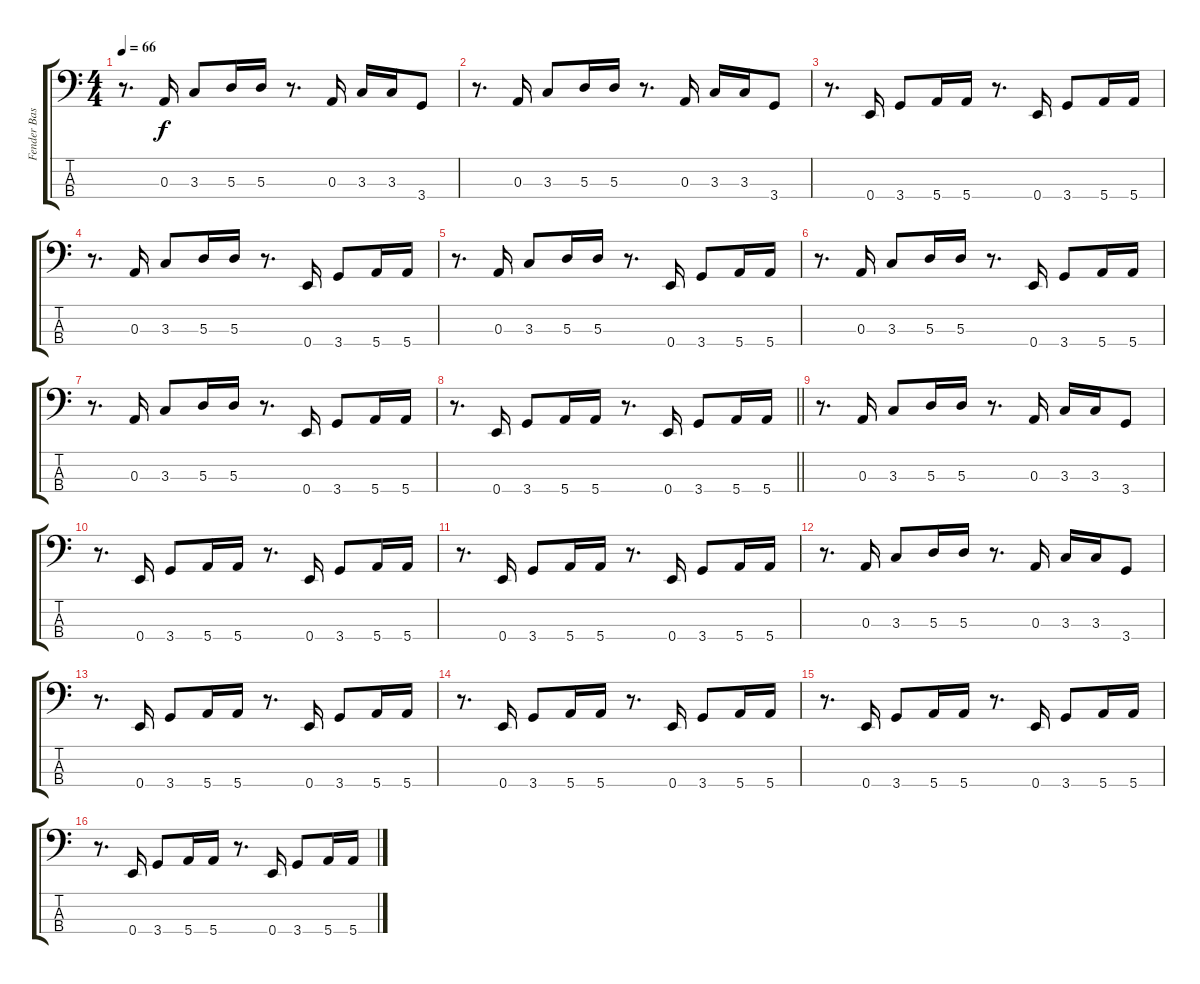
\track ("Fender Bass  -    (Aston \"Faimylman\" Bar" "Fender Bas") {instrument electricbassfinger}
\staff {score tabs}
\tuning (G2 D2 A1 E1) {hide}
\ts (4 4)
\tempo 66
\clef f4
\ks c
r.8{d dy f} 0.3.16 3.3.8 5.3.16 5.3.16 r.8{d} 0.3.16 3.3.16 3.3.16 3.4.8 |
r.8{d} 0.3.16 3.3.8 5.3.16 5.3.16 r.8{d} 0.3.16 3.3.16 3.3.16 3.4.8 |
r.8{d} 0.4.16 3.4.8 5.4.16 5.4.16 r.8{d} 0.4.16 3.4.8 5.4.16 5.4.16 |
r.8{d} 0.3.16 3.3.8 5.3.16 5.3.16 r.8{d} 0.4.16 3.4.8 5.4.16 5.4.16 |
r.8{d} 0.3.16 3.3.8 5.3.16 5.3.16 r.8{d} 0.4.16 3.4.8 5.4.16 5.4.16 |
r.8{d} 0.3.16 3.3.8 5.3.16 5.3.16 r.8{d} 0.4.16 3.4.8 5.4.16 5.4.16 |
r.8{d} 0.3.16 3.3.8 5.3.16 5.3.16 r.8{d} 0.4.16 3.4.8 5.4.16 5.4.16 |
\barLineRight lightlight
r.8{d} 0.4.16 3.4.8 5.4.16 5.4.16 r.8{d} 0.4.16 3.4.8 5.4.16 5.4.16 |
r.8{d} 0.3.16 3.3.8 5.3.16 5.3.16 r.8{d} 0.3.16 3.3.16 3.3.16 3.4.8 |
r.8{d} 0.4.16 3.4.8 5.4.16 5.4.16 r.8{d} 0.4.16 3.4.8 5.4.16 5.4.16 |
r.8{d} 0.4.16 3.4.8 5.4.16 5.4.16 r.8{d} 0.4.16 3.4.8 5.4.16 5.4.16 |
r.8{d} 0.3.16 3.3.8 5.3.16 5.3.16 r.8{d} 0.3.16 3.3.16 3.3.16 3.4.8 |
r.8{d} 0.4.16 3.4.8 5.4.16 5.4.16 r.8{d} 0.4.16 3.4.8 5.4.16 5.4.16 |
r.8{d} 0.4.16 3.4.8 5.4.16 5.4.16 r.8{d} 0.4.16 3.4.8 5.4.16 5.4.16 |
r.8{d} 0.4.16 3.4.8 5.4.16 5.4.16 r.8{d} 0.4.16 3.4.8 5.4.16 5.4.16 |
r.8{d} 0.4.16 3.4.8 5.4.16 5.4.16 r.8{d} 0.4.16 3.4.8 5.4.16 5.4.16
